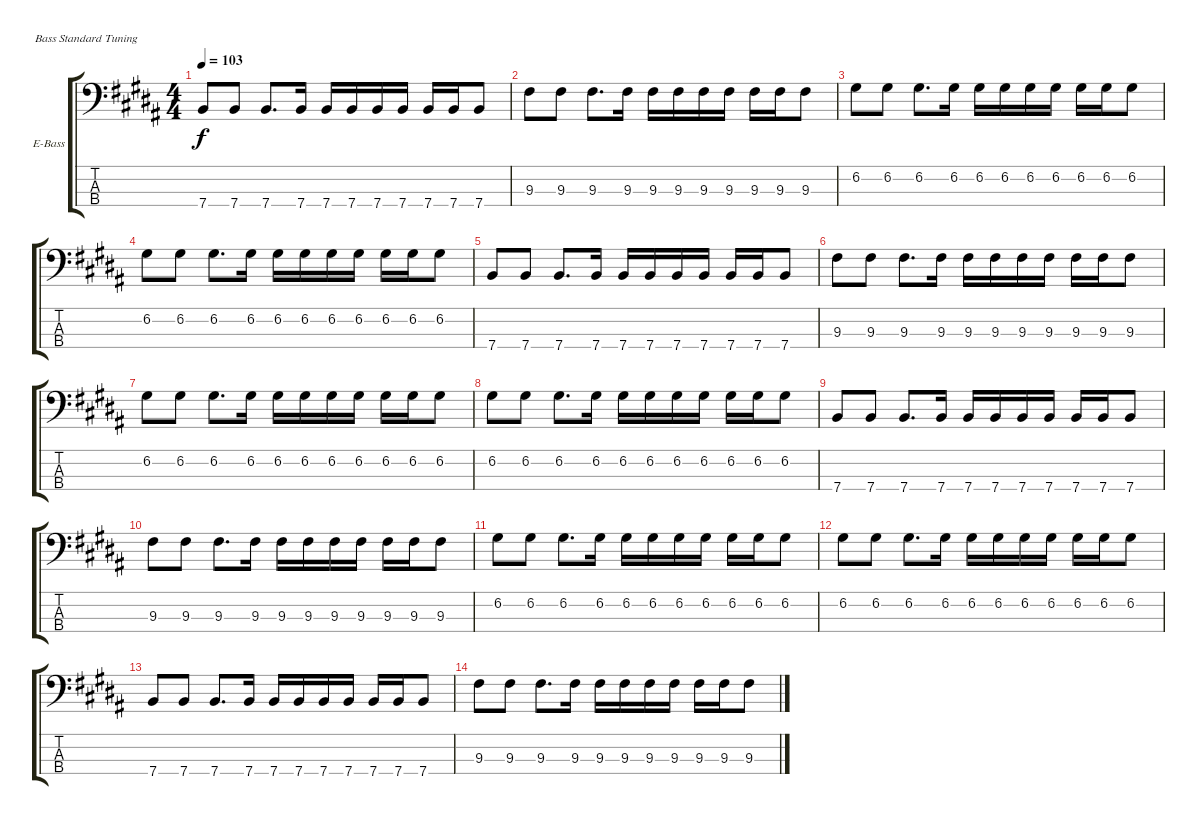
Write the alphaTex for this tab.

\defaultSystemsLayout 4
\bracketExtendMode groupsimilarinstruments
\firstSystemTrackNameOrientation horizontal
\otherSystemsTrackNameOrientation horizontal
\track ("Electric Bass" "E-Bass") {instrument electricbassfinger}
\staff {score tabs}
\tuning (G2 D2 A1 E1)
\ts (4 4)
\tempo 103
\clef f4
\ks b
7.4.8{dy f} 7.4.8 7.4.8{d} 7.4.16 7.4.16 7.4.16 7.4.16 7.4.16 7.4.16 7.4.16 7.4.8 |
9.3.8 9.3.8 9.3.8{d} 9.3.16 9.3.16 9.3.16 9.3.16 9.3.16 9.3.16 9.3.16 9.3.8 |
6.2.8 6.2.8 6.2.8{d} 6.2.16 6.2.16 6.2.16 6.2.16 6.2.16 6.2.16 6.2.16 6.2.8 |
6.2.8 6.2.8 6.2.8{d} 6.2.16 6.2.16 6.2.16 6.2.16 6.2.16 6.2.16 6.2.16 6.2.8 |
7.4.8 7.4.8 7.4.8{d} 7.4.16 7.4.16 7.4.16 7.4.16 7.4.16 7.4.16 7.4.16 7.4.8 |
9.3.8 9.3.8 9.3.8{d} 9.3.16 9.3.16 9.3.16 9.3.16 9.3.16 9.3.16 9.3.16 9.3.8 |
6.2.8 6.2.8 6.2.8{d} 6.2.16 6.2.16 6.2.16 6.2.16 6.2.16 6.2.16 6.2.16 6.2.8 |
6.2.8 6.2.8 6.2.8{d} 6.2.16 6.2.16 6.2.16 6.2.16 6.2.16 6.2.16 6.2.16 6.2.8 |
7.4.8 7.4.8 7.4.8{d} 7.4.16 7.4.16 7.4.16 7.4.16 7.4.16 7.4.16 7.4.16 7.4.8 |
9.3.8 9.3.8 9.3.8{d} 9.3.16 9.3.16 9.3.16 9.3.16 9.3.16 9.3.16 9.3.16 9.3.8 |
6.2.8 6.2.8 6.2.8{d} 6.2.16 6.2.16 6.2.16 6.2.16 6.2.16 6.2.16 6.2.16 6.2.8 |
6.2.8 6.2.8 6.2.8{d} 6.2.16 6.2.16 6.2.16 6.2.16 6.2.16 6.2.16 6.2.16 6.2.8 |
7.4.8 7.4.8 7.4.8{d} 7.4.16 7.4.16 7.4.16 7.4.16 7.4.16 7.4.16 7.4.16 7.4.8 |
9.3.8 9.3.8 9.3.8{d} 9.3.16 9.3.16 9.3.16 9.3.16 9.3.16 9.3.16 9.3.16 9.3.8
